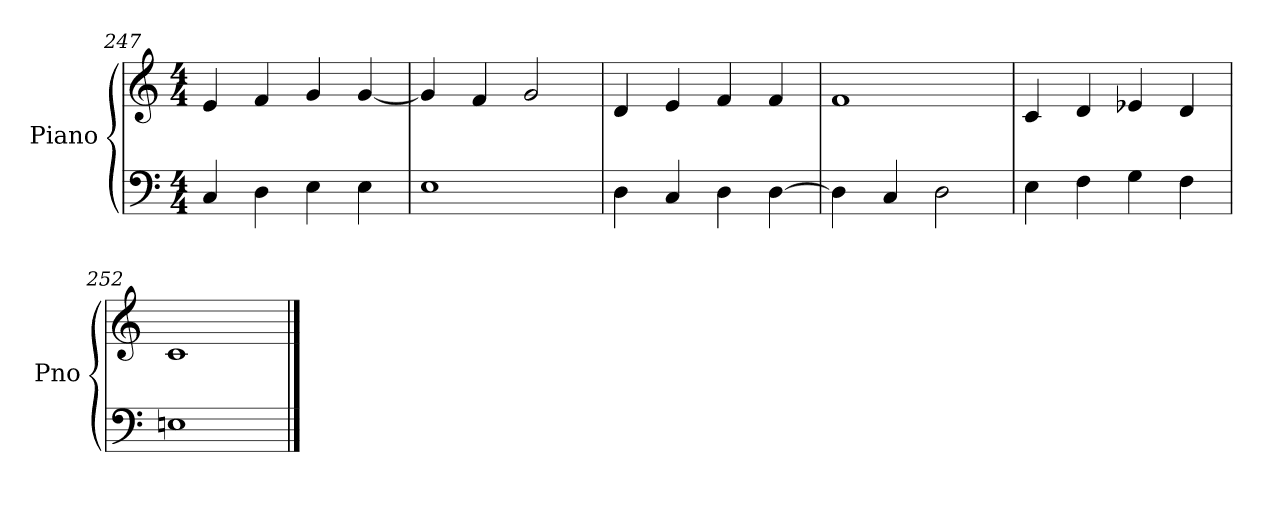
**kern	**kern
*part1	*part1
*staff2	*staff1
*I"Piano	*
*I'Pno	*
!!LO:PB:g=z
*clefF4	*clefG2
*k[]	*k[]
*M4/4	*M4/4
=247	=247
4C/	4e/
4D\	4f/
4E\	4g/
4E\	[4g/
=248	=248
1E	4g/]
.	4f/
.	2g/
=249	=249
4D\	4d/
4C/	4e/
4D\	4f/
[4D\	4f/
=250	=250
4D\]	1f
4C/	.
2D\	.
=251	=251
4E\	4c/
4F\	4d/
4G\	4e-X/
4F\	4d/
=252	=252
1En	1c
==	==
*-	*-
